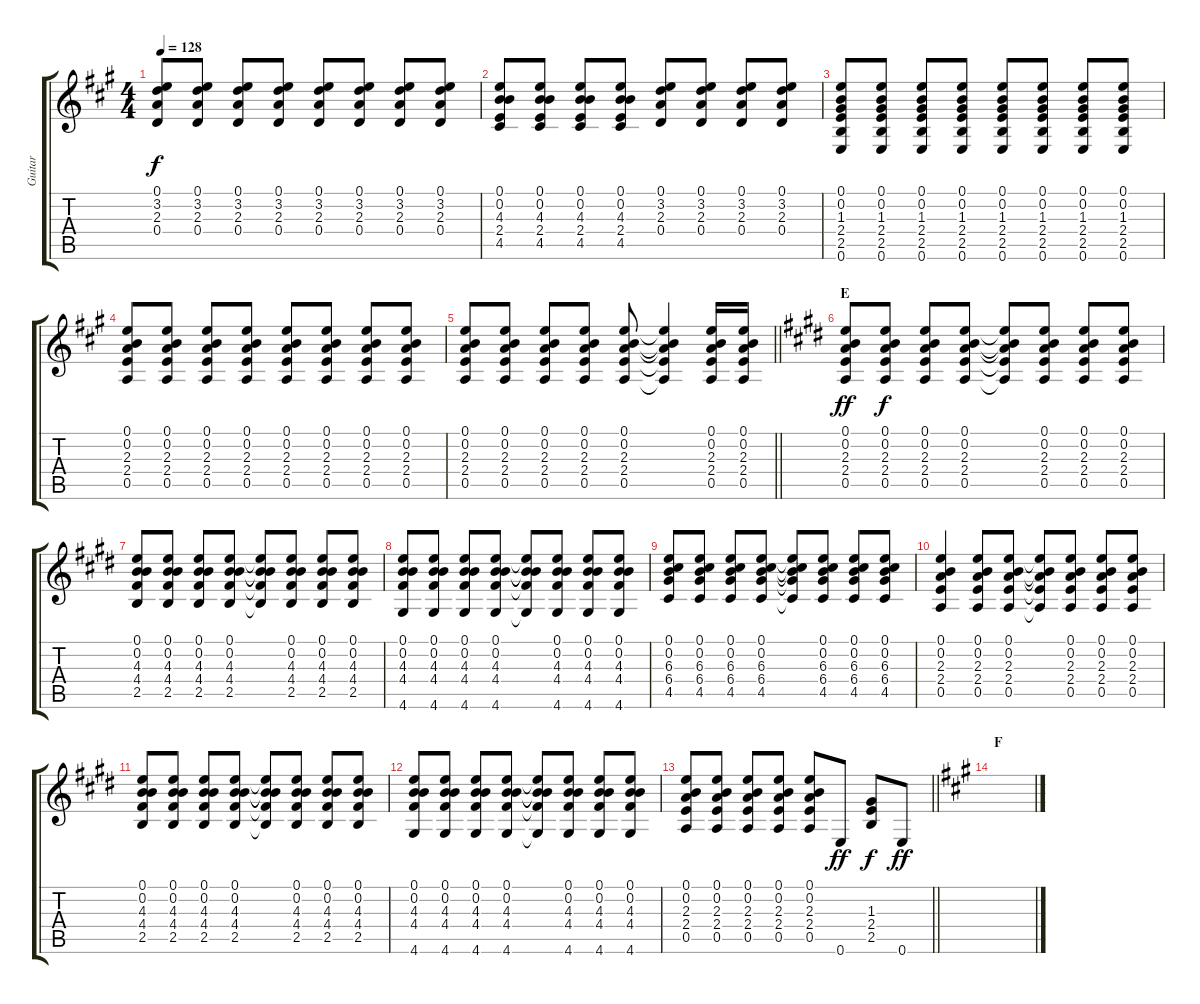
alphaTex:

\track ("Guitar" "Guitar") {instrument acousticguitarsteel}
\staff {score tabs}
\tuning (E4 B3 G3 D3 A2 E2) {hide}
\ts (4 4)
\tempo 128
\clef g2
\ks a
(0.1 3.2 2.3 0.4).8{dy f} (0.1 3.2 2.3 0.4).8 (0.1 3.2 2.3 0.4).8 (0.1 3.2 2.3 0.4).8 (0.1 3.2 2.3 0.4).8 (0.1 3.2 2.3 0.4).8 (0.1 3.2 2.3 0.4).8 (0.1 3.2 2.3 0.4).8 |
(0.1 0.2 4.3 2.4 4.5).8 (0.1 0.2 4.3 2.4 4.5).8 (0.1 0.2 4.3 2.4 4.5).8 (0.1 0.2 4.3 2.4 4.5).8 (0.1 3.2 2.3 0.4).8 (0.1 3.2 2.3 0.4).8 (0.1 3.2 2.3 0.4).8 (0.1 3.2 2.3 0.4).8 |
(0.1 0.2 1.3 2.4 2.5 0.6).8 (0.1 0.2 1.3 2.4 2.5 0.6).8 (0.1 0.2 1.3 2.4 2.5 0.6).8 (0.1 0.2 1.3 2.4 2.5 0.6).8 (0.1 0.2 1.3 2.4 2.5 0.6).8 (0.1 0.2 1.3 2.4 2.5 0.6).8 (0.1 0.2 1.3 2.4 2.5 0.6).8 (0.1 0.2 1.3 2.4 2.5 0.6).8 |
(0.1 0.2 2.3 2.4 0.5).8 (0.1 0.2 2.3 2.4 0.5).8 (0.1 0.2 2.3 2.4 0.5).8 (0.1 0.2 2.3 2.4 0.5).8 (0.1 0.2 2.3 2.4 0.5).8 (0.1 0.2 2.3 2.4 0.5).8 (0.1 0.2 2.3 2.4 0.5).8 (0.1 0.2 2.3 2.4 0.5).8 |
\barLineRight lightlight
(0.1 0.2 2.3 2.4 0.5).8 (0.1 0.2 2.3 2.4 0.5).8 (0.1 0.2 2.3 2.4 0.5).8 (0.1 0.2 2.3 2.4 0.5).8 (0.1 0.2 2.3 2.4 0.5).8 (0.1{t} 0.2{t} 2.3{t} 2.4{t} 0.5{t}).4 (0.1 0.2 2.3 2.4 0.5).16 (0.1 0.2 2.3 2.4 0.5).16 |
\section ("" "E")
\ks e
(0.1 0.2 2.3 2.4 0.5).8{dy ff} (0.1 0.2 2.3 2.4 0.5).8{dy f} (0.1 0.2 2.3 2.4 0.5).8 (0.1 0.2 2.3 2.4 0.5).8 (0.1{t} 0.2{t} 2.3{t} 2.4{t} 0.5{t}).8 (0.1 0.2 2.3 2.4 0.5).8 (0.1 0.2 2.3 2.4 0.5).8 (0.1 0.2 2.3 2.4 0.5).8 |
(0.1 0.2 4.3 4.4 2.5).8 (0.1 0.2 4.3 4.4 2.5).8 (0.1 0.2 4.3 4.4 2.5).8 (0.1 0.2 4.3 4.4 2.5).8 (0.1{t} 0.2{t} 4.3{t} 4.4{t} 2.5{t}).8 (0.1 0.2 4.3 4.4 2.5).8 (0.1 0.2 4.3 4.4 2.5).8 (0.1 0.2 4.3 4.4 2.5).8 |
(0.1 0.2 4.3 4.4 4.6).8 (0.1 0.2 4.3 4.4 4.6).8 (0.1 0.2 4.3 4.4 4.6).8 (0.1 0.2 4.3 4.4 4.6).8 (0.1{t} 0.2{t} 4.3{t} 4.4{t} 4.6{t}).8 (0.1 0.2 4.3 4.4 4.6).8 (0.1 0.2 4.3 4.4 4.6).8 (0.1 0.2 4.3 4.4 4.6).8 |
(0.1 0.2 6.3 6.4 4.5).8 (0.1 0.2 6.3 6.4 4.5).8 (0.1 0.2 6.3 6.4 4.5).8 (0.1 0.2 6.3 6.4 4.5).8 (0.1{t} 0.2{t} 6.3{t} 6.4{t} 4.5{t}).8 (0.1 0.2 6.3 6.4 4.5).8 (0.1 0.2 6.3 6.4 4.5).8 (0.1 0.2 6.3 6.4 4.5).8 |
(0.1 0.2 2.3 2.4 0.5).4 (0.1 0.2 2.3 2.4 0.5).8 (0.1 0.2 2.3 2.4 0.5).8 (0.1{t} 0.2{t} 2.3{t} 2.4{t} 0.5{t}).8 (0.1 0.2 2.3 2.4 0.5).8 (0.1 0.2 2.3 2.4 0.5).8 (0.1 0.2 2.3 2.4 0.5).8 |
(0.1 0.2 4.3 4.4 2.5).8 (0.1 0.2 4.3 4.4 2.5).8 (0.1 0.2 4.3 4.4 2.5).8 (0.1 0.2 4.3 4.4 2.5).8 (0.1{t} 0.2{t} 4.3{t} 4.4{t} 2.5{t}).8 (0.1 0.2 4.3 4.4 2.5).8 (0.1 0.2 4.3 4.4 2.5).8 (0.1 0.2 4.3 4.4 2.5).8 |
(0.1 0.2 4.3 4.4 4.6).8 (0.1 0.2 4.3 4.4 4.6).8 (0.1 0.2 4.3 4.4 4.6).8 (0.1 0.2 4.3 4.4 4.6).8 (0.1{t} 0.2{t} 4.3{t} 4.4{t} 4.6{t}).8 (0.1 0.2 4.3 4.4 4.6).8 (0.1 0.2 4.3 4.4 4.6).8 (0.1 0.2 4.3 4.4 4.6).8 |
\barLineRight lightlight
(0.1 0.2 2.3 2.4 0.5).8 (0.1 0.2 2.3 2.4 0.5).8 (0.1 0.2 2.3 2.4 0.5).8 (0.1 0.2 2.3 2.4 0.5).8 (0.1 0.2 2.3 2.4 0.5).8 0.6.8{dy ff} (1.3 2.4 2.5).8{dy f} 0.6.8{dy ff} |
\section ("" "F")
\ks a
